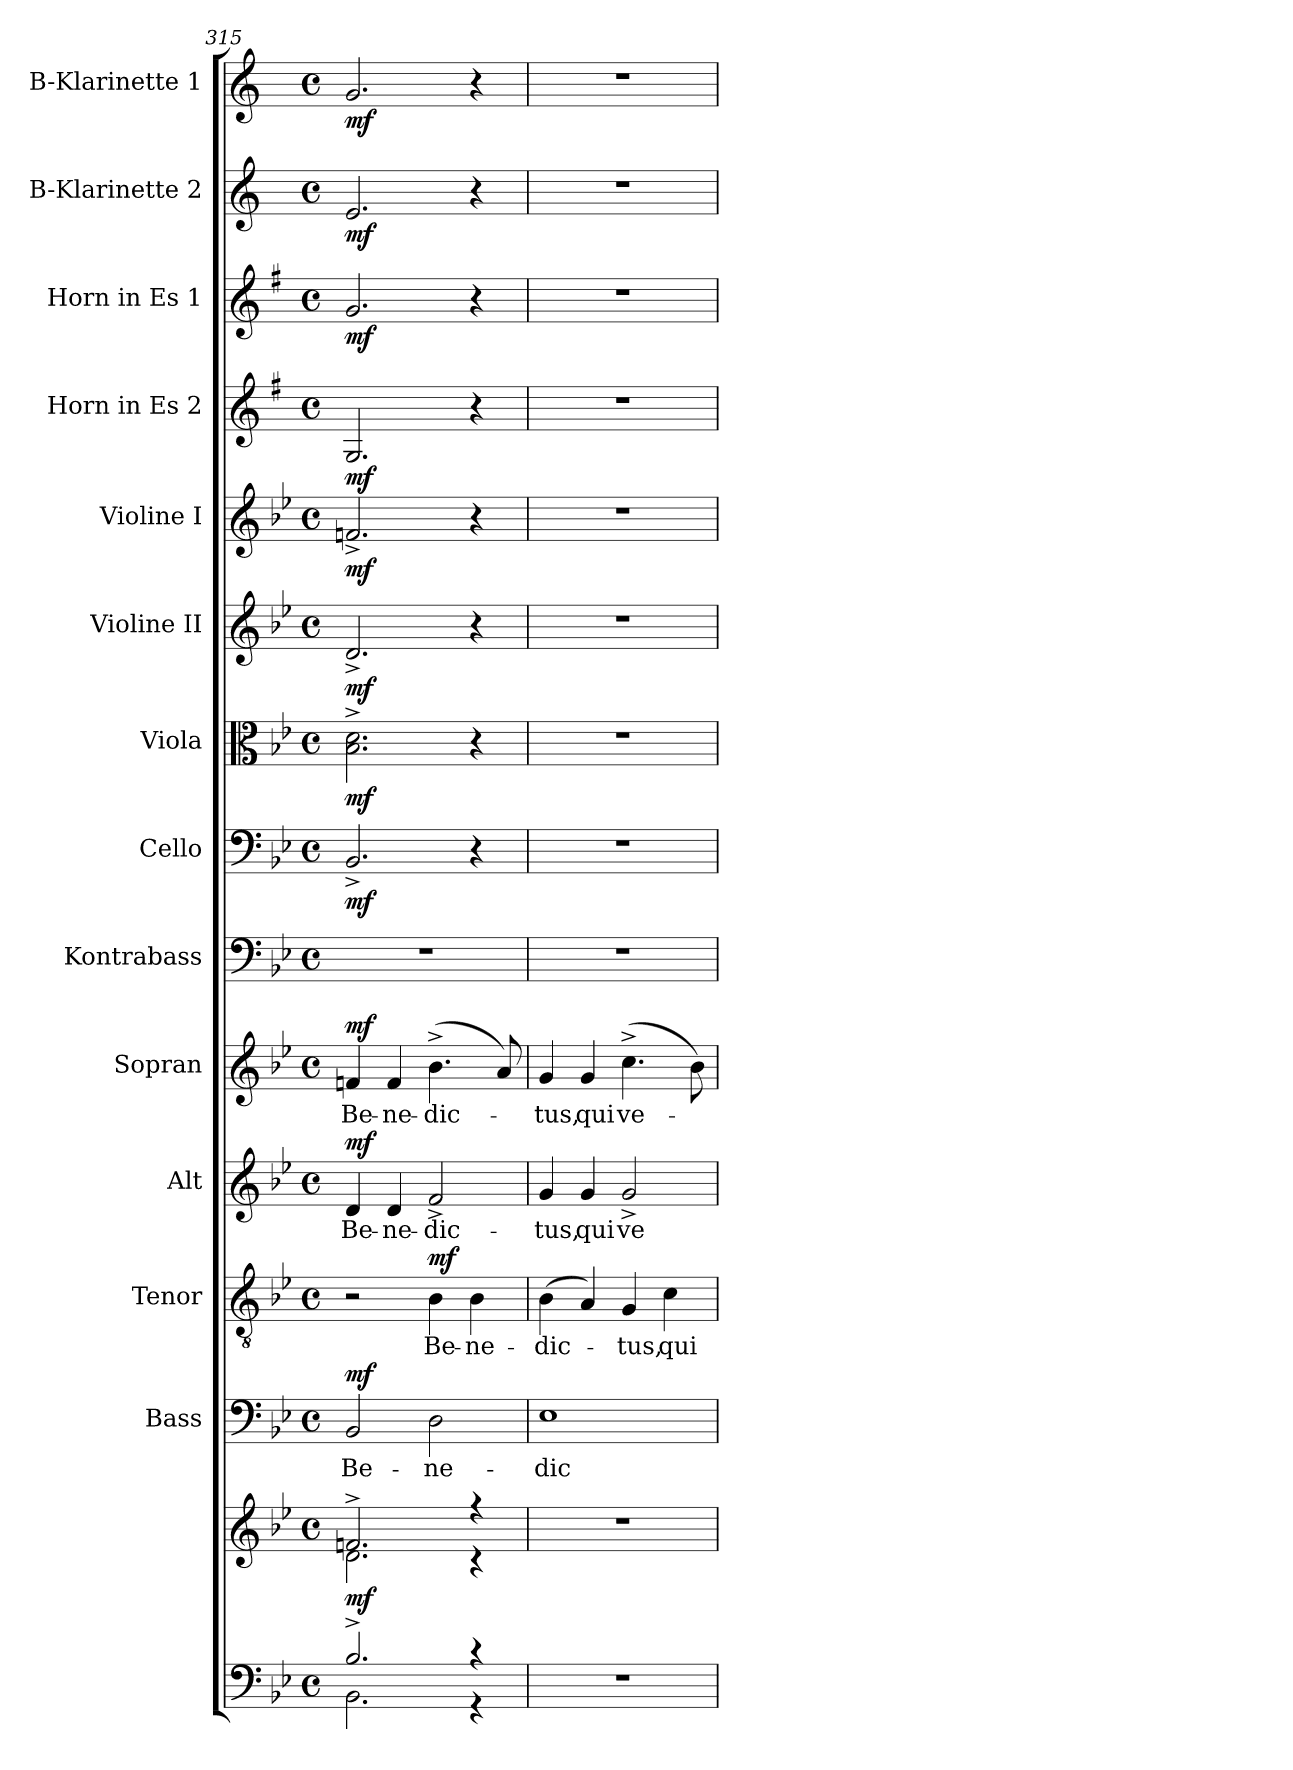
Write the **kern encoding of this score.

**kern	**kern	**dynam	**kern	**text	**dynam	**kern	**text	**dynam	**kern	**text	**dynam	**kern	**text	**dynam	**kern	**kern	**dynam	**kern	**dynam	**kern	**dynam	**kern	**dynam	**kern	**dynam	**kern	**dynam	**kern	**dynam	**kern	**dynam
*part14	*part14	*part14	*part13	*part13	*part13	*part12	*part12	*part12	*part11	*part11	*part11	*part10	*part10	*part10	*part9	*part8	*part8	*part7	*part7	*part6	*part6	*part5	*part5	*part4	*part4	*part3	*part3	*part2	*part2	*part1	*part1
*staff15	*staff14	*staff14/15	*staff13	*staff13	*staff13	*staff12	*staff12	*staff12	*staff11	*staff11	*staff11	*staff10	*staff10	*staff10	*staff9	*staff8	*staff8	*staff7	*staff7	*staff6	*staff6	*staff5	*staff5	*staff4	*staff4	*staff3	*staff3	*staff2	*staff2	*staff1	*staff1
*	*	*	*I"Bass	*	*	*I"Tenor	*	*	*I"Alt	*	*	*I"Sopran	*	*	*I"Kontrabass	*I"Cello	*	*I"Viola	*	*I"Violine II	*	*I"Violine I	*	*I"Horn in Es 2	*	*I"Horn in Es 1	*	*I"B-Klarinette 2	*	*I"B-Klarinette 1	*
*	*	*	*I'B.	*	*	*I'T.	*	*	*I'A.	*	*	*I'S.	*	*	*I'Kb.	*	*	*I'Vla.	*	*I'Vl. II	*	*I'Vl. I	*	*I'Hrn. 2	*	*I'Hrn. 1	*	*I'Kl. 2	*	*I'Kl. 1	*
*clefF4	*clefG2	*	*clefF4	*	*	*clefGv2	*	*	*clefG2	*	*	*clefG2	*	*	*clefF4	*clefF4	*	*clefC3	*	*clefG2	*	*clefG2	*	*clefG2	*	*clefG2	*	*clefG2	*	*clefG2	*
*	*	*	*	*	*	*	*	*	*	*	*	*	*	*	*ITrd7c12	*	*	*	*	*	*	*	*	*ITrd5c9	*	*ITrd5c9	*	*ITrd1c2	*	*ITrd1c2	*
*k[b-e-]	*k[b-e-]	*	*k[b-e-]	*	*	*k[b-e-]	*	*	*k[b-e-]	*	*	*k[b-e-]	*	*	*k[b-e-]	*k[b-e-]	*	*k[b-e-]	*	*k[b-e-]	*	*k[b-e-]	*	*k[b-e-]	*	*k[b-e-]	*	*k[b-e-]	*	*k[b-e-]	*
*B-:	*B-:	*	*B-:	*	*	*B-:	*	*	*B-:	*	*	*B-:	*	*	*B-:	*B-:	*	*B-:	*	*B-:	*	*B-:	*	*B-:	*	*B-:	*	*B-:	*	*B-:	*
*M4/4	*M4/4	*	*M4/4	*	*	*M4/4	*	*	*M4/4	*	*	*M4/4	*	*	*M4/4	*M4/4	*	*M4/4	*	*M4/4	*	*M4/4	*	*M4/4	*	*M4/4	*	*M4/4	*	*M4/4	*
*met(c)	*met(c)	*	*met(c)	*	*	*met(c)	*	*	*met(c)	*	*	*met(c)	*	*	*met(c)	*met(c)	*	*met(c)	*	*met(c)	*	*met(c)	*	*met(c)	*	*met(c)	*	*met(c)	*	*met(c)	*
=315	=315	=315	=315	=315	=315	=315	=315	=315	=315	=315	=315	=315	=315	=315	=315	=315	=315	=315	=315	=315	=315	=315	=315	=315	=315	=315	=315	=315	=315	=315	=315
*^	*^	*	*	*	*	*	*	*	*	*	*	*	*	*	*	*	*	*	*	*	*	*	*	*	*	*	*	*	*	*	*
!	!	!	!	!LO:DY:b	!	!LO:LY:b	!LO:DY:a	!	!	!	!	!LO:LY:b	!LO:DY:a	!	!LO:LY:b	!LO:DY:a	!	!	!LO:DY:b	!	!LO:DY:b	!	!LO:DY:b	!	!LO:DY:b	!	!LO:DY:b	!	!LO:DY:b	!	!LO:DY:b	!	!LO:DY:b
2.B-^</	2.BB-\	2.fn^>/	2.d\	mf	2BB-/	Be-	mf	2r	.	.	4d/	Be-	mf	4fn/	Be-	mf	1r	2.BB-^</	mf	2.B-\^> 2.d\^>	mf	2.d^</	mf	2.fn^</	mf	2.BB-/	mf	2.B-/	mf	2.d/	mf	2.f/	mf
!	!	!	!	!	!	!	!	!	!	!	!	!LO:LY:b	!	!	!LO:LY:b	!	!	!	!	!	!	!	!	!	!	!	!	!	!	!	!	!	!
.	.	.	.	.	.	.	.	.	.	.	4d/	-ne-	.	4f/	-ne-	.	.	.	.	.	.	.	.	.	.	.	.	.	.	.	.	.	.
!	!	!	!	!	!	!LO:LY:b	!	!	!LO:LY:b	!LO:DY:a	!	!LO:LY:b	!	!	!LO:LY:b	!	!	!	!	!	!	!	!	!	!	!	!	!	!	!	!	!	!
.	.	.	.	.	2D\	-ne-	.	4B-\	Be-	mf	2f^>/	-dic-	.	(>4.b-^>\	-dic-	.	.	.	.	.	.	.	.	.	.	.	.	.	.	.	.	.	.
!	!	!	!	!	!	!	!	!	!LO:LY:b	!	!	!	!	!	!	!	!	!	!	!	!	!	!	!	!	!	!	!	!	!	!	!	!
4r	4r	4r	4r	.	.	.	.	4B-\	-ne-	.	.	.	.	.	.	.	.	4r	.	4r	.	4r	.	4r	.	4r	.	4r	.	4r	.	4r	.
.	.	.	.	.	.	.	.	.	.	.	.	.	.	8a/)	.	.	.	.	.	.	.	.	.	.	.	.	.	.	.	.	.	.	.
*v	*v	*	*	*	*	*	*	*	*	*	*	*	*	*	*	*	*	*	*	*	*	*	*	*	*	*	*	*	*	*	*	*	*
*	*v	*v	*	*	*	*	*	*	*	*	*	*	*	*	*	*	*	*	*	*	*	*	*	*	*	*	*	*	*	*	*	*
=316	=316	=316	=316	=316	=316	=316	=316	=316	=316	=316	=316	=316	=316	=316	=316	=316	=316	=316	=316	=316	=316	=316	=316	=316	=316	=316	=316	=316	=316	=316	=316
!	!	!	!	!LO:LY:b	!	!	!LO:LY:b	!	!	!LO:LY:b	!	!	!LO:LY:b	!	!	!	!	!	!	!	!	!	!	!	!	!	!	!	!	!	!
1r	1r	.	1E-	-dic-	.	(>4B-\	-dic-	.	4g/	-tus,	.	4g/	-tus,	.	1r	1r	.	1r	.	1r	.	1r	.	1r	.	1r	.	1r	.	1r	.
!	!	!	!	!	!	!	!	!	!	!LO:LY:b	!	!	!LO:LY:b	!	!	!	!	!	!	!	!	!	!	!	!	!	!	!	!	!	!
.	.	.	.	.	.	4A/)	.	.	4g/	qui	.	4g/	qui	.	.	.	.	.	.	.	.	.	.	.	.	.	.	.	.	.	.
!	!	!	!	!	!	!	!LO:LY:b	!	!	!LO:LY:b	!	!	!LO:LY:b	!	!	!	!	!	!	!	!	!	!	!	!	!	!	!	!	!	!
.	.	.	.	.	.	4G/	-tus,	.	2g^>/	ve-	.	(>4.cc^>\	ve-	.	.	.	.	.	.	.	.	.	.	.	.	.	.	.	.	.	.
!	!	!	!	!	!	!	!LO:LY:b	!	!	!	!	!	!	!	!	!	!	!	!	!	!	!	!	!	!	!	!	!	!	!	!
.	.	.	.	.	.	4c\	qui	.	.	.	.	.	.	.	.	.	.	.	.	.	.	.	.	.	.	.	.	.	.	.	.
.	.	.	.	.	.	.	.	.	.	.	.	8b-\)	.	.	.	.	.	.	.	.	.	.	.	.	.	.	.	.	.	.	.
=	=	=	=	=	=	=	=	=	=	=	=	=	=	=	=	=	=	=	=	=	=	=	=	=	=	=	=	=	=	=	=
*-	*-	*-	*-	*-	*-	*-	*-	*-	*-	*-	*-	*-	*-	*-	*-	*-	*-	*-	*-	*-	*-	*-	*-	*-	*-	*-	*-	*-	*-	*-	*-
